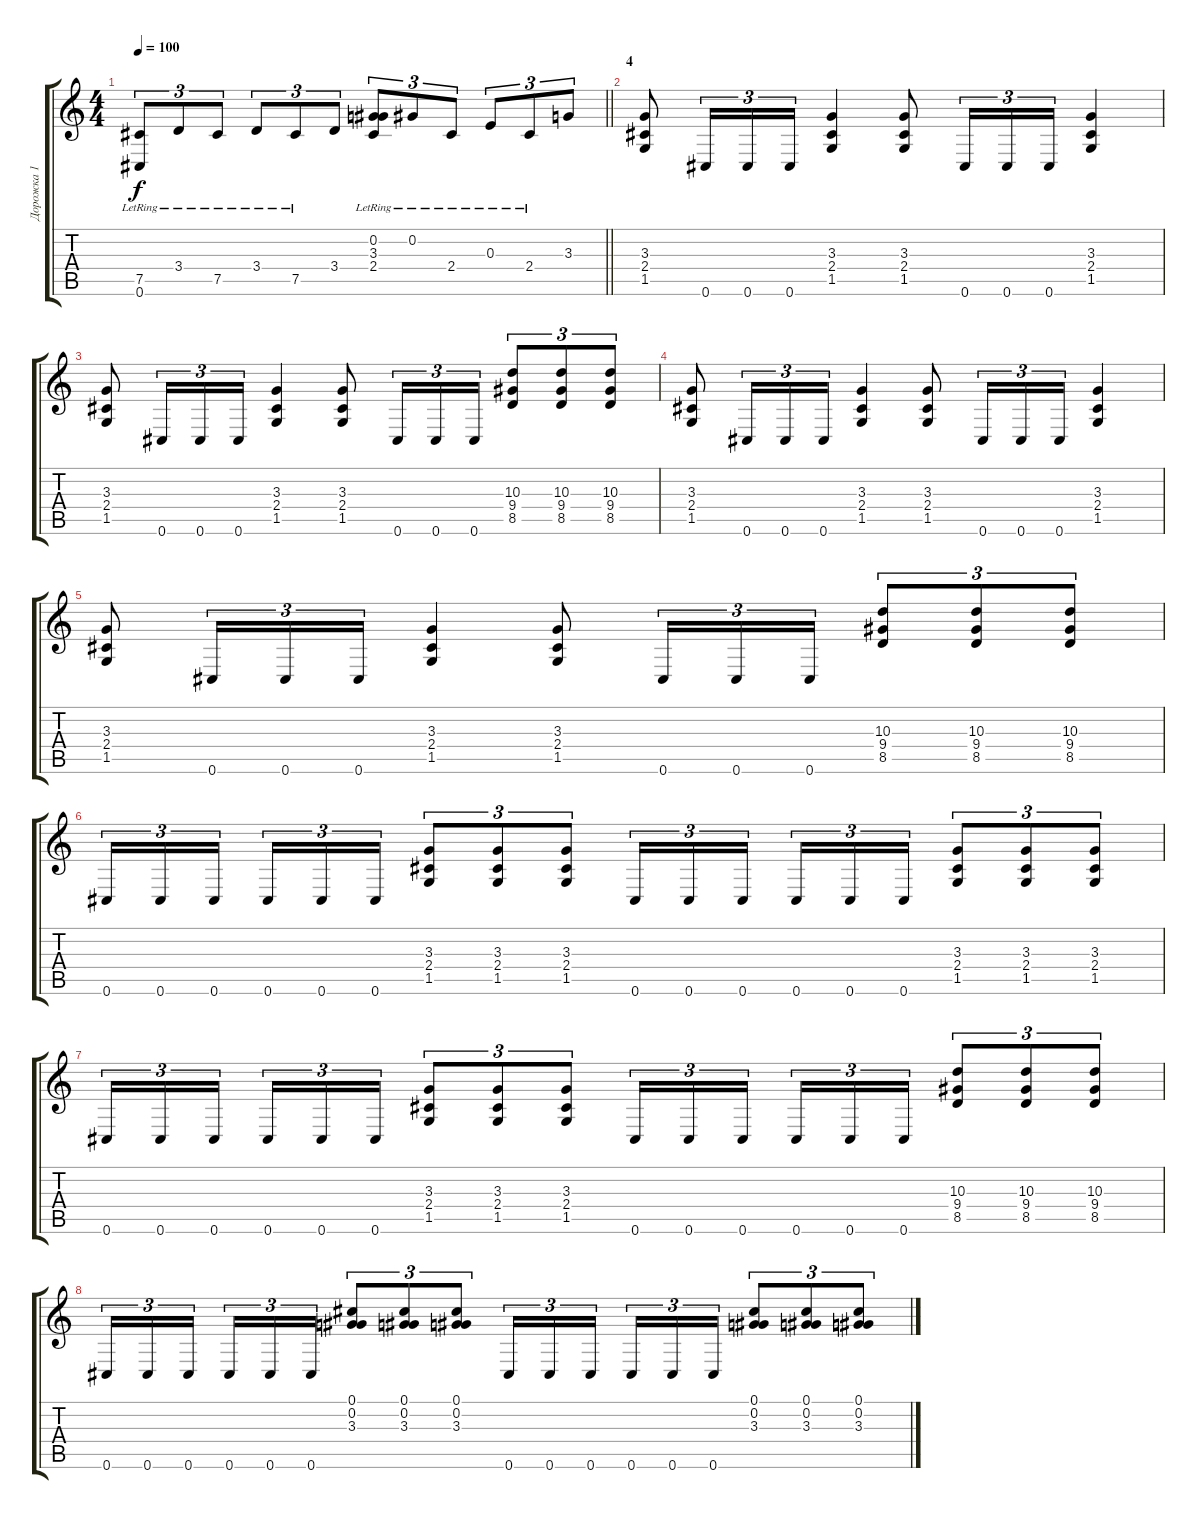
\track ("Дорожка 1" "Дорожка 1") {instrument distortionguitar}
\staff {score tabs}
\tuning (Db4 Ab3 E3 B2 Gb2 Db2) {hide}
\ts (4 4)
\tempo 100
\clef g2
\barLineRight lightlight
\ks c
(7.5 0.6{lr}).8{tu (3 2) dy f} 3.4{lr}.8{tu (3 2)} 7.5{lr}.8{tu (3 2)} 3.4{lr}.8{tu (3 2)} 7.5{lr}.8{tu (3 2)} 3.4.8{tu (3 2)} (0.2 3.3{lr} 2.4{lr}).8{tu (3 2)} 0.2{lr}.8{tu (3 2)} 2.4{lr}.8{tu (3 2)} 0.3{lr}.8{tu (3 2)} 2.4{lr}.8{tu (3 2)} 3.3.8{tu (3 2)} |
\section ("" "4")
(3.3 2.4 1.5).8 0.6.16{tu (3 2)} 0.6.16{tu (3 2)} 0.6.16{tu (3 2)} (3.3 2.4 1.5).4 (3.3 2.4 1.5).8 0.6.16{tu (3 2)} 0.6.16{tu (3 2)} 0.6.16{tu (3 2)} (3.3 2.4 1.5).4 |
(3.3 2.4 1.5).8 0.6.16{tu (3 2)} 0.6.16{tu (3 2)} 0.6.16{tu (3 2)} (3.3 2.4 1.5).4 (3.3 2.4 1.5).8 0.6.16{tu (3 2)} 0.6.16{tu (3 2)} 0.6.16{tu (3 2)} (10.3 9.4 8.5).8{tu (3 2)} (10.3 9.4 8.5).8{tu (3 2)} (10.3 9.4 8.5).8{tu (3 2)} |
(3.3 2.4 1.5).8 0.6.16{tu (3 2)} 0.6.16{tu (3 2)} 0.6.16{tu (3 2)} (3.3 2.4 1.5).4 (3.3 2.4 1.5).8 0.6.16{tu (3 2)} 0.6.16{tu (3 2)} 0.6.16{tu (3 2)} (3.3 2.4 1.5).4 |
(3.3 2.4 1.5).8 0.6.16{tu (3 2)} 0.6.16{tu (3 2)} 0.6.16{tu (3 2)} (3.3 2.4 1.5).4 (3.3 2.4 1.5).8 0.6.16{tu (3 2)} 0.6.16{tu (3 2)} 0.6.16{tu (3 2)} (10.3 9.4 8.5).8{tu (3 2)} (10.3 9.4 8.5).8{tu (3 2)} (10.3 9.4 8.5).8{tu (3 2)} |
0.6.16{tu (3 2)} 0.6.16{tu (3 2)} 0.6.16{tu (3 2) beam splitsecondary} 0.6.16{tu (3 2)} 0.6.16{tu (3 2)} 0.6.16{tu (3 2)} (3.3 2.4 1.5).8{tu (3 2)} (3.3 2.4 1.5).8{tu (3 2)} (3.3 2.4 1.5).8{tu (3 2)} 0.6.16{tu (3 2)} 0.6.16{tu (3 2)} 0.6.16{tu (3 2) beam splitsecondary} 0.6.16{tu (3 2)} 0.6.16{tu (3 2)} 0.6.16{tu (3 2)} (3.3 2.4 1.5).8{tu (3 2)} (3.3 2.4 1.5).8{tu (3 2)} (3.3 2.4 1.5).8{tu (3 2)} |
0.6.16{tu (3 2)} 0.6.16{tu (3 2)} 0.6.16{tu (3 2) beam splitsecondary} 0.6.16{tu (3 2)} 0.6.16{tu (3 2)} 0.6.16{tu (3 2)} (3.3 2.4 1.5).8{tu (3 2)} (3.3 2.4 1.5).8{tu (3 2)} (3.3 2.4 1.5).8{tu (3 2)} 0.6.16{tu (3 2)} 0.6.16{tu (3 2)} 0.6.16{tu (3 2) beam splitsecondary} 0.6.16{tu (3 2)} 0.6.16{tu (3 2)} 0.6.16{tu (3 2)} (10.3 9.4 8.5).8{tu (3 2)} (10.3 9.4 8.5).8{tu (3 2)} (10.3 9.4 8.5).8{tu (3 2)} |
0.6.16{tu (3 2)} 0.6.16{tu (3 2)} 0.6.16{tu (3 2) beam splitsecondary} 0.6.16{tu (3 2)} 0.6.16{tu (3 2)} 0.6.16{tu (3 2)} (0.1 0.2 3.3).8{tu (3 2)} (0.1 0.2 3.3).8{tu (3 2)} (0.1 0.2 3.3).8{tu (3 2)} 0.6.16{tu (3 2)} 0.6.16{tu (3 2)} 0.6.16{tu (3 2) beam splitsecondary} 0.6.16{tu (3 2)} 0.6.16{tu (3 2)} 0.6.16{tu (3 2)} (0.1 0.2 3.3).8{tu (3 2)} (0.1 0.2 3.3).8{tu (3 2)} (0.1 0.2 3.3).8{tu (3 2)}
